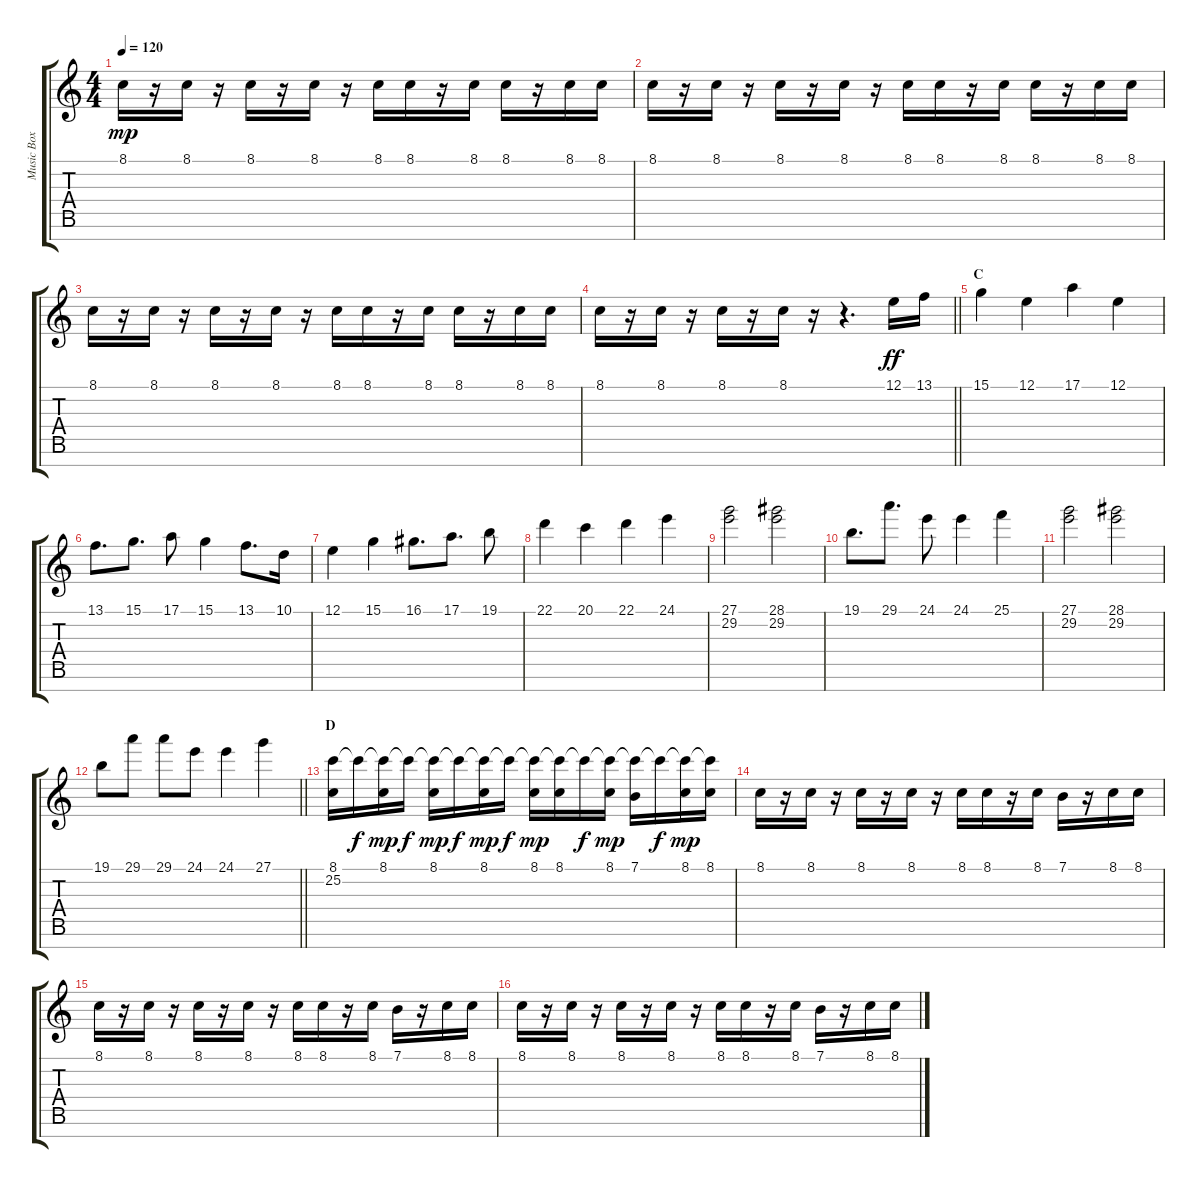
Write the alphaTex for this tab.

\track ("Music Box" "Music Box") {instrument musicbox}
\staff {score tabs}
\tuning (E4 B3 G3 D3 A2 E2 B1) {hide}
\ts (4 4)
\tempo 120
\clef g2
\ks c
8.1.16{dy mp} r.16 8.1.16 r.16 8.1.16 r.16 8.1.16 r.16 8.1.16 8.1.16 r.16 8.1.16 8.1.16 r.16 8.1.16 8.1.16 |
8.1.16 r.16 8.1.16 r.16 8.1.16 r.16 8.1.16 r.16 8.1.16 8.1.16 r.16 8.1.16 8.1.16 r.16 8.1.16 8.1.16 |
8.1.16 r.16 8.1.16 r.16 8.1.16 r.16 8.1.16 r.16 8.1.16 8.1.16 r.16 8.1.16 8.1.16 r.16 8.1.16 8.1.16 |
\barLineRight lightlight
8.1.16 r.16 8.1.16 r.16 8.1.16 r.16 8.1.16 r.16 r.4{d} 12.1.16{dy ff} 13.1.16 |
\section ("" "C")
15.1.4 12.1.4 17.1.4 12.1.4 |
13.1.8{d} 15.1.8{d} 17.1.8 15.1.4 13.1.8{d} 10.1.16 |
12.1.4 15.1.4 16.1.8{d} 17.1.8{d} 19.1.8 |
22.1.4 20.1.4 22.1.4 24.1.4 |
(27.1 29.2).2 (28.1 29.2).2 |
19.1.8{d} 29.1.8{d} 24.1.8 24.1.4 25.1.4 |
(27.1 29.2).2 (28.1 29.2).2 |
\barLineRight lightlight
19.1.8 29.1.8 29.1.8 24.1.8 24.1.4 27.1.4 |
\section ("" "D")
(8.1 25.2).16 25.2{t}.16{dy f} (8.1 25.2{t}).16{dy mp} 25.2{t}.16{dy f} (8.1 25.2{t}).16{dy mp} 25.2{t}.16{dy f} (8.1 25.2{t}).16{dy mp} 25.2{t}.16{dy f} (8.1 25.2{t}).16{dy mp} (8.1 25.2{t}).16 25.2{t}.16{dy f} (8.1 25.2{t}).16{dy mp} (7.1 25.2{t}).16 25.2{t}.16{dy f} (8.1 25.2{t}).16{dy mp} (8.1 25.2{t}).16 |
8.1.16 r.16 8.1.16 r.16 8.1.16 r.16 8.1.16 r.16 8.1.16 8.1.16 r.16 8.1.16 7.1.16 r.16 8.1.16 8.1.16 |
8.1.16 r.16 8.1.16 r.16 8.1.16 r.16 8.1.16 r.16 8.1.16 8.1.16 r.16 8.1.16 7.1.16 r.16 8.1.16 8.1.16 |
8.1.16 r.16 8.1.16 r.16 8.1.16 r.16 8.1.16 r.16 8.1.16 8.1.16 r.16 8.1.16 7.1.16 r.16 8.1.16 8.1.16
